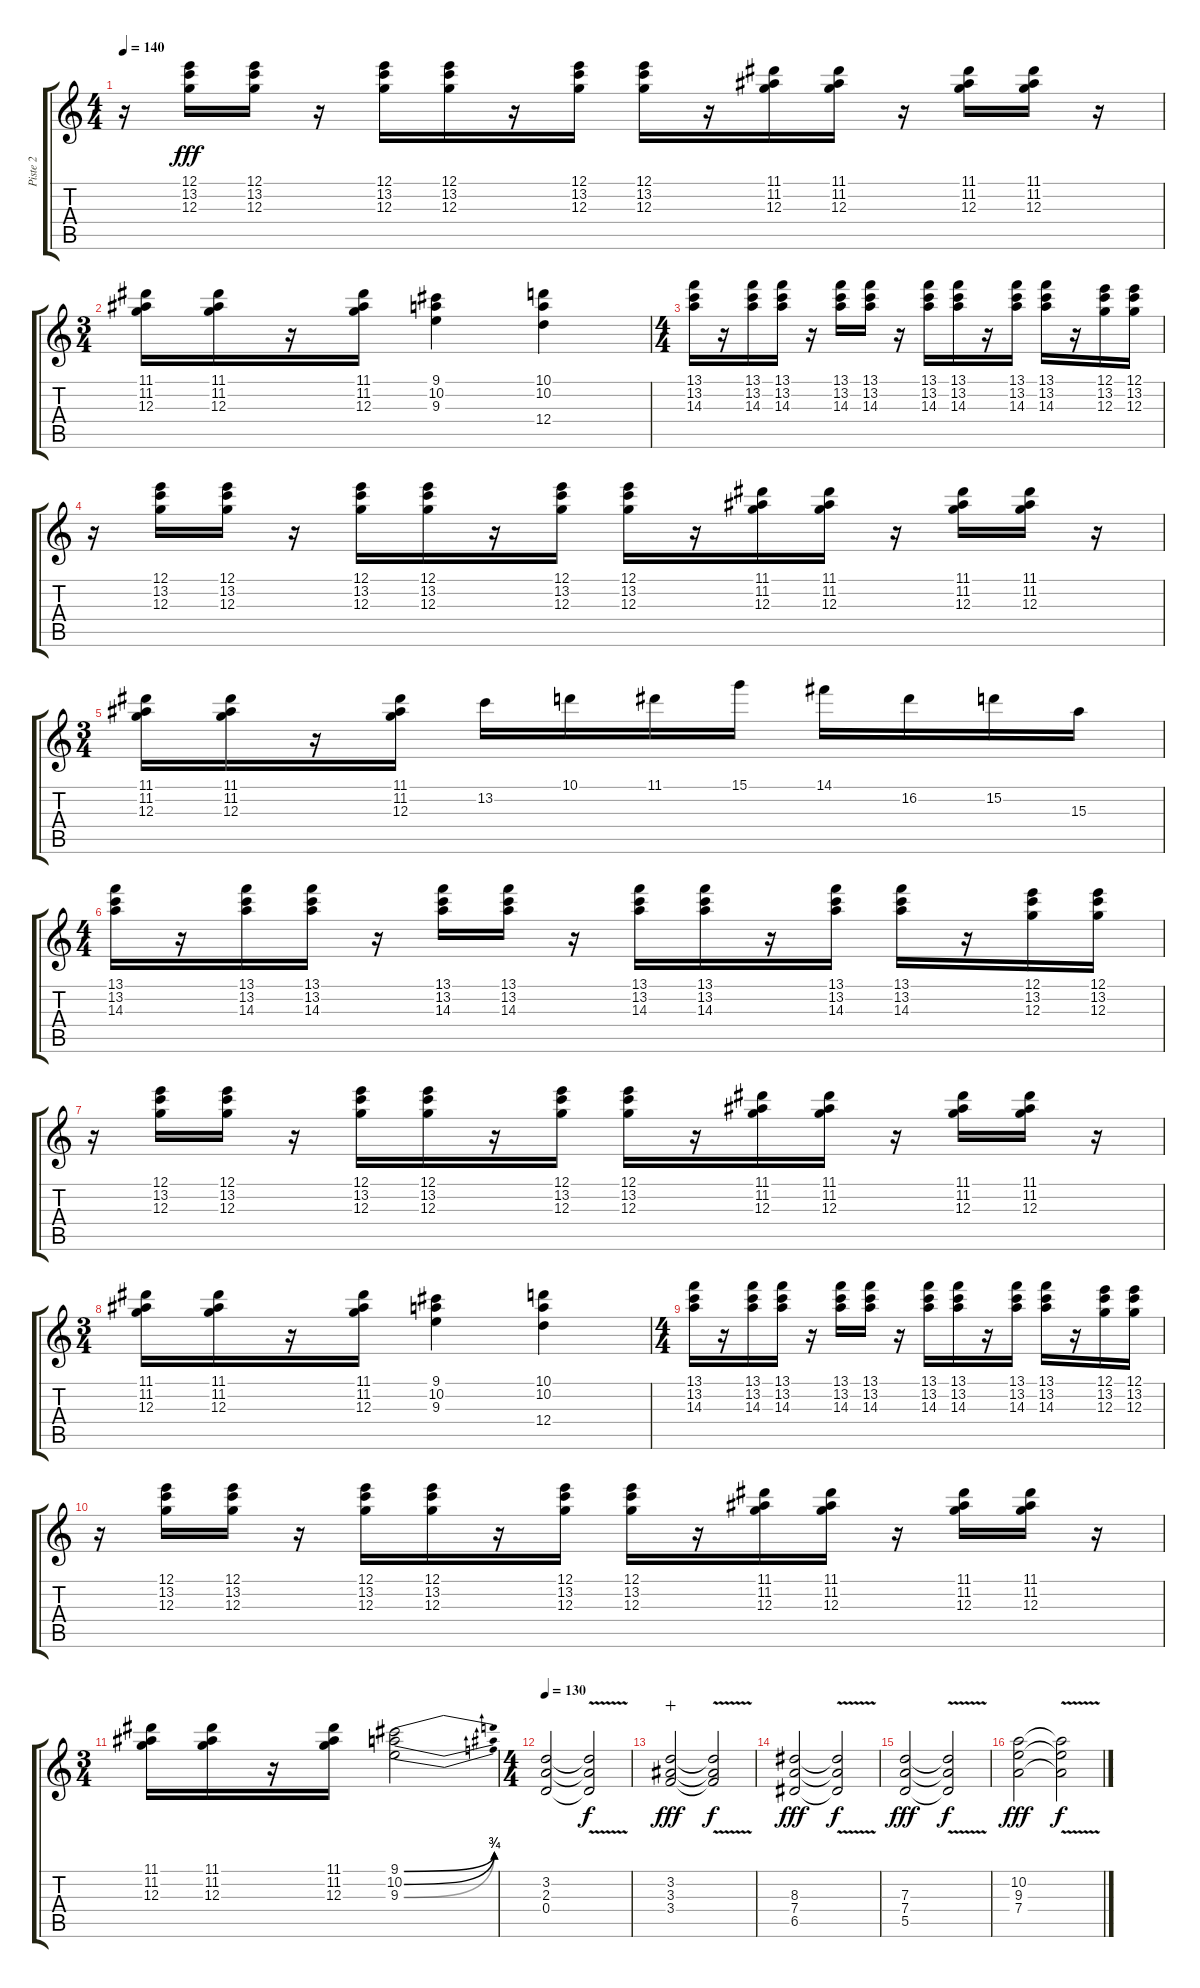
\track ("Piste 2" "Piste 2") {instrument distortionguitar}
\staff {score tabs}
\tuning (E4 B3 G3 D3 A2 E2) {hide}
\ts (4 4)
\tempo 140
\clef g2
\ks c
r.16{dy fff} (12.1 13.2 12.3).16 (12.1 13.2 12.3).16 r.16 (12.1 13.2 12.3).16 (12.1 13.2 12.3).16 r.16 (12.1 13.2 12.3).16 (12.1 13.2 12.3).16 r.16 (11.1 11.2 12.3).16 (11.1 11.2 12.3).16 r.16 (11.1 11.2 12.3).16 (11.1 11.2 12.3).16 r.16 |
\ts (3 4)
(11.1 11.2 12.3).16 (11.1 11.2 12.3).16 r.16 (11.1 11.2 12.3).16 (9.1 10.2 9.3).4 (10.1 10.2 12.4).4 |
\ts (4 4)
(13.1 13.2 14.3).16 r.16 (13.1 13.2 14.3).16 (13.1 13.2 14.3).16 r.16 (13.1 13.2 14.3).16 (13.1 13.2 14.3).16 r.16 (13.1 13.2 14.3).16 (13.1 13.2 14.3).16 r.16 (13.1 13.2 14.3).16 (13.1 13.2 14.3).16 r.16 (12.1 13.2 12.3).16 (12.1 13.2 12.3).16 |
r.16 (12.1 13.2 12.3).16 (12.1 13.2 12.3).16 r.16 (12.1 13.2 12.3).16 (12.1 13.2 12.3).16 r.16 (12.1 13.2 12.3).16 (12.1 13.2 12.3).16 r.16 (11.1 11.2 12.3).16 (11.1 11.2 12.3).16 r.16 (11.1 11.2 12.3).16 (11.1 11.2 12.3).16 r.16 |
\ts (3 4)
(11.1 11.2 12.3).16 (11.1 11.2 12.3).16 r.16 (11.1 11.2 12.3).16 13.2.16 10.1.16 11.1.16 15.1.16 14.1.16 16.2.16 15.2.16 15.3.16 |
\ts (4 4)
(13.1 13.2 14.3).16 r.16 (13.1 13.2 14.3).16 (13.1 13.2 14.3).16 r.16 (13.1 13.2 14.3).16 (13.1 13.2 14.3).16 r.16 (13.1 13.2 14.3).16 (13.1 13.2 14.3).16 r.16 (13.1 13.2 14.3).16 (13.1 13.2 14.3).16 r.16 (12.1 13.2 12.3).16 (12.1 13.2 12.3).16 |
r.16 (12.1 13.2 12.3).16 (12.1 13.2 12.3).16 r.16 (12.1 13.2 12.3).16 (12.1 13.2 12.3).16 r.16 (12.1 13.2 12.3).16 (12.1 13.2 12.3).16 r.16 (11.1 11.2 12.3).16 (11.1 11.2 12.3).16 r.16 (11.1 11.2 12.3).16 (11.1 11.2 12.3).16 r.16 |
\ts (3 4)
(11.1 11.2 12.3).16 (11.1 11.2 12.3).16 r.16 (11.1 11.2 12.3).16 (9.1 10.2 9.3).4 (10.1 10.2 12.4).4 |
\ts (4 4)
(13.1 13.2 14.3).16 r.16 (13.1 13.2 14.3).16 (13.1 13.2 14.3).16 r.16 (13.1 13.2 14.3).16 (13.1 13.2 14.3).16 r.16 (13.1 13.2 14.3).16 (13.1 13.2 14.3).16 r.16 (13.1 13.2 14.3).16 (13.1 13.2 14.3).16 r.16 (12.1 13.2 12.3).16 (12.1 13.2 12.3).16 |
r.16 (12.1 13.2 12.3).16 (12.1 13.2 12.3).16 r.16 (12.1 13.2 12.3).16 (12.1 13.2 12.3).16 r.16 (12.1 13.2 12.3).16 (12.1 13.2 12.3).16 r.16 (11.1 11.2 12.3).16 (11.1 11.2 12.3).16 r.16 (11.1 11.2 12.3).16 (11.1 11.2 12.3).16 r.16 |
\ts (3 4)
(11.1 11.2 12.3).16 (11.1 11.2 12.3).16 r.16 (11.1 11.2 12.3).16 (9.1{be (bend 0 0 60 3)} 10.2{be (bend 0 0 60 3)} 9.3{be (bend 0 0 60 3)}).2 |
\ts (4 4)
\tempo 130
(3.2 2.3 0.4).2{volume 12 instrument distortionguitar} (3.2{v t} 2.3{v t} 0.4{v t}).2{dy f} |
(3.2 3.3 3.4).2{dy fff wahc} (3.2{v t} 3.3{v t} 3.4{v t}).2{dy f} |
(8.3 7.4 6.5).2{dy fff} (8.3{v t} 7.4{v t} 6.5{v t}).2{dy f} |
(7.3 7.4 5.5).2{dy fff} (7.3{v t} 7.4{v t} 5.5{v t}).2{dy f} |
(10.2 9.3 7.4).2{dy fff} (10.2{v t} 9.3{v t} 7.4{v t}).2{dy f}
